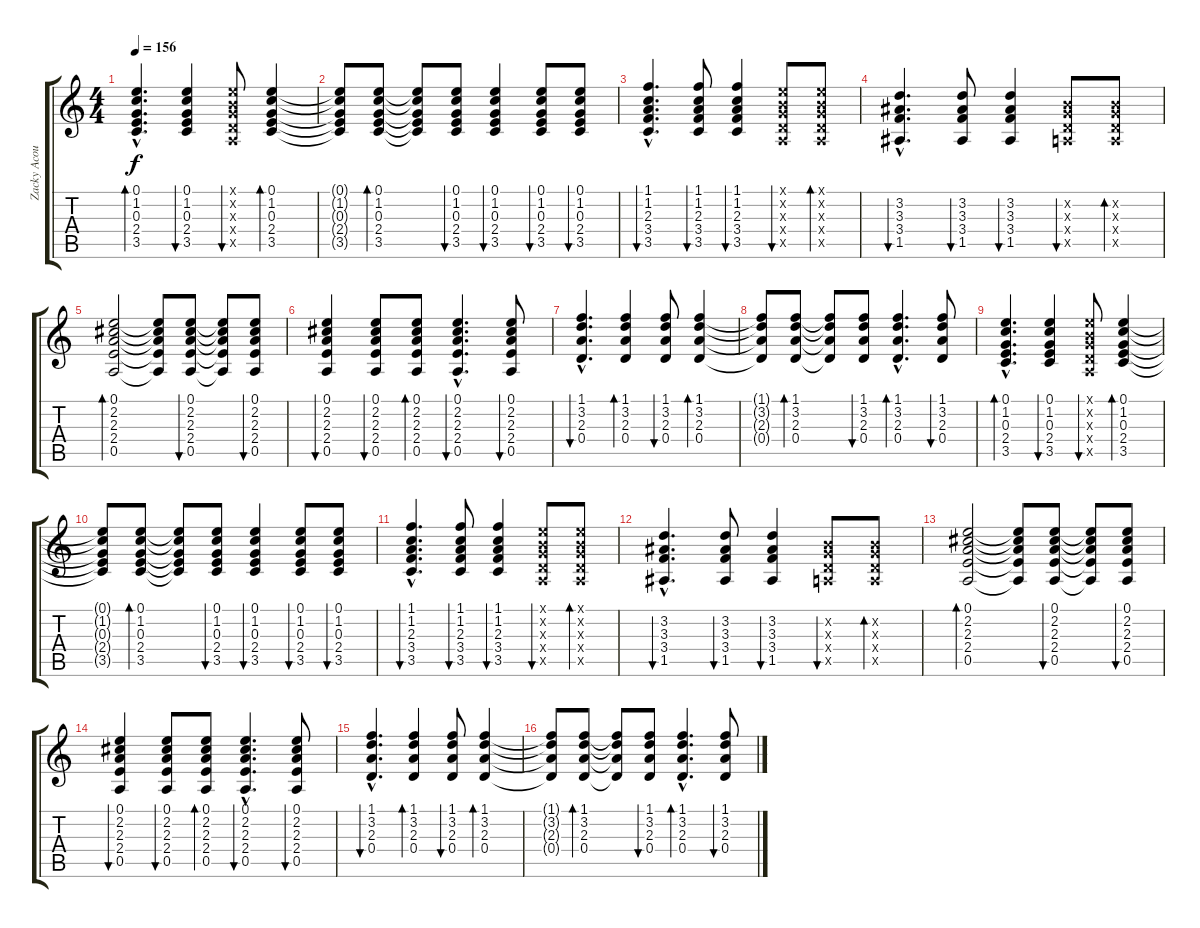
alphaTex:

\track ("Zacky Acoustic" "Zacky Acou") {instrument acousticguitarsteel}
\staff {score tabs}
\tuning (E4 B3 G3 D3 A2 D2) {hide}
\ts (4 4)
\tempo 156
\clef g2
\ks c
(0.1{hac} 1.2{hac} 0.3{hac} 2.4{hac} 3.5{hac}).4{d bd 60 dy f} (0.1 1.2 0.3 2.4 3.5).4{bu 60} (0.1{x} 0.2{x} 0.3{x} 0.4{x} 0.5{x}).8{bu 60} (0.1 1.2 0.3 2.4 3.5).4{bd 60} |
(0.1{t} 1.2{t} 0.3{t} 2.4{t} 3.5{t}).8 (0.1 1.2 0.3 2.4 3.5).8{bd 60} (0.1{t} 1.2{t} 0.3{t} 2.4{t} 3.5{t}).8 (0.1 1.2 0.3 2.4 3.5).8{bu 60} (0.1 1.2 0.3 2.4 3.5).4{bu 60} (0.1 1.2 0.3 2.4 3.5).8{bu 60} (0.1 1.2 0.3 2.4 3.5).8{bu 60} |
(1.1{hac} 1.2{hac} 2.3{hac} 3.4{hac} 3.5{hac}).4{d bu 60} (1.1 1.2 2.3 3.4 3.5).8{bu 60} (1.1 1.2 2.3 3.4 3.5).4{bu 60} (0.1{x} 0.2{x} 0.3{x} 0.4{x} 0.5{x}).8{bu 60} (0.1{x} 0.2{x} 0.3{x} 0.4{x} 0.5{x}).8{bd 60} |
(3.2{hac} 3.3{hac} 3.4{hac} 1.5{hac}).4{d bu 60} (3.2 3.3 3.4 1.5).8{bu 60} (3.2 3.3 3.4 1.5).4{bu 60} (0.2{x} 0.3{x} 0.4{x} 0.5{x}).8{bu 60} (0.2{x} 0.3{x} 0.4{x} 0.5{x}).8{bd 60} |
(0.1 2.2 2.3 2.4 0.5).2{bd 60} (0.1{t} 2.2{t} 2.3{t} 2.4{t} 0.5{t}).8 (0.1 2.2 2.3 2.4 0.5).8{bu 60} (0.1{t} 2.2{t} 2.3{t} 2.4{t} 0.5{t}).8 (0.1 2.2 2.3 2.4 0.5).8{bu 60} |
(0.1 2.2 2.3 2.4 0.5).4{bu 60} (0.1 2.2 2.3 2.4 0.5).8{bu 60} (0.1 2.2 2.3 2.4 0.5).8{bd 60} (0.1{hac} 2.2{hac} 2.3{hac} 2.4{hac} 0.5{hac}).4{d bu 60} (0.1 2.2 2.3 2.4 0.5).8{bu 60} |
(1.1{hac} 3.2{hac} 2.3{hac} 0.4{hac}).4{d bu 60} (1.1 3.2 2.3 0.4).4{bd 60} (1.1 3.2 2.3 0.4).8{bu 60} (1.1 3.2 2.3 0.4).4{bd 60} |
(1.1{t} 3.2{t} 2.3{t} 0.4{t}).8 (1.1 3.2 2.3 0.4).8{bd 60} (1.1{t} 3.2{t} 2.3{t} 0.4{t}).8 (1.1 3.2 2.3 0.4).8{bu 60} (1.1{hac} 3.2{hac} 2.3{hac} 0.4{hac}).4{d bd 60} (1.1 3.2 2.3 0.4).8{bu 60} |
(0.1{hac} 1.2{hac} 0.3{hac} 2.4{hac} 3.5{hac}).4{d bd 60} (0.1 1.2 0.3 2.4 3.5).4{bu 60} (0.1{x} 0.2{x} 0.3{x} 0.4{x} 0.5{x}).8{bu 60} (0.1 1.2 0.3 2.4 3.5).4{bd 60} |
(0.1{t} 1.2{t} 0.3{t} 2.4{t} 3.5{t}).8 (0.1 1.2 0.3 2.4 3.5).8{bd 60} (0.1{t} 1.2{t} 0.3{t} 2.4{t} 3.5{t}).8 (0.1 1.2 0.3 2.4 3.5).8{bu 60} (0.1 1.2 0.3 2.4 3.5).4{bu 60} (0.1 1.2 0.3 2.4 3.5).8{bu 60} (0.1 1.2 0.3 2.4 3.5).8{bu 60} |
(1.1{hac} 1.2{hac} 2.3{hac} 3.4{hac} 3.5{hac}).4{d bu 60} (1.1 1.2 2.3 3.4 3.5).8{bu 60} (1.1 1.2 2.3 3.4 3.5).4{bu 60} (0.1{x} 0.2{x} 0.3{x} 0.4{x} 0.5{x}).8{bu 60} (0.1{x} 0.2{x} 0.3{x} 0.4{x} 0.5{x}).8{bd 60} |
(3.2{hac} 3.3{hac} 3.4{hac} 1.5{hac}).4{d bu 60} (3.2 3.3 3.4 1.5).8{bu 60} (3.2 3.3 3.4 1.5).4{bu 60} (0.2{x} 0.3{x} 0.4{x} 0.5{x}).8{bu 60} (0.2{x} 0.3{x} 0.4{x} 0.5{x}).8{bd 60} |
(0.1 2.2 2.3 2.4 0.5).2{bd 60} (0.1{t} 2.2{t} 2.3{t} 2.4{t} 0.5{t}).8 (0.1 2.2 2.3 2.4 0.5).8{bu 60} (0.1{t} 2.2{t} 2.3{t} 2.4{t} 0.5{t}).8 (0.1 2.2 2.3 2.4 0.5).8{bu 60} |
(0.1 2.2 2.3 2.4 0.5).4{bu 60} (0.1 2.2 2.3 2.4 0.5).8{bu 60} (0.1 2.2 2.3 2.4 0.5).8{bd 60} (0.1{hac} 2.2{hac} 2.3{hac} 2.4{hac} 0.5{hac}).4{d bu 60} (0.1 2.2 2.3 2.4 0.5).8{bu 60} |
(1.1{hac} 3.2{hac} 2.3{hac} 0.4{hac}).4{d bu 60} (1.1 3.2 2.3 0.4).4{bd 60} (1.1 3.2 2.3 0.4).8{bu 60} (1.1 3.2 2.3 0.4).4{bd 60} |
(1.1{t} 3.2{t} 2.3{t} 0.4{t}).8 (1.1 3.2 2.3 0.4).8{bd 60} (1.1{t} 3.2{t} 2.3{t} 0.4{t}).8 (1.1 3.2 2.3 0.4).8{bu 60} (1.1{hac} 3.2{hac} 2.3{hac} 0.4{hac}).4{d bd 60} (1.1 3.2 2.3 0.4).8{bu 60}
